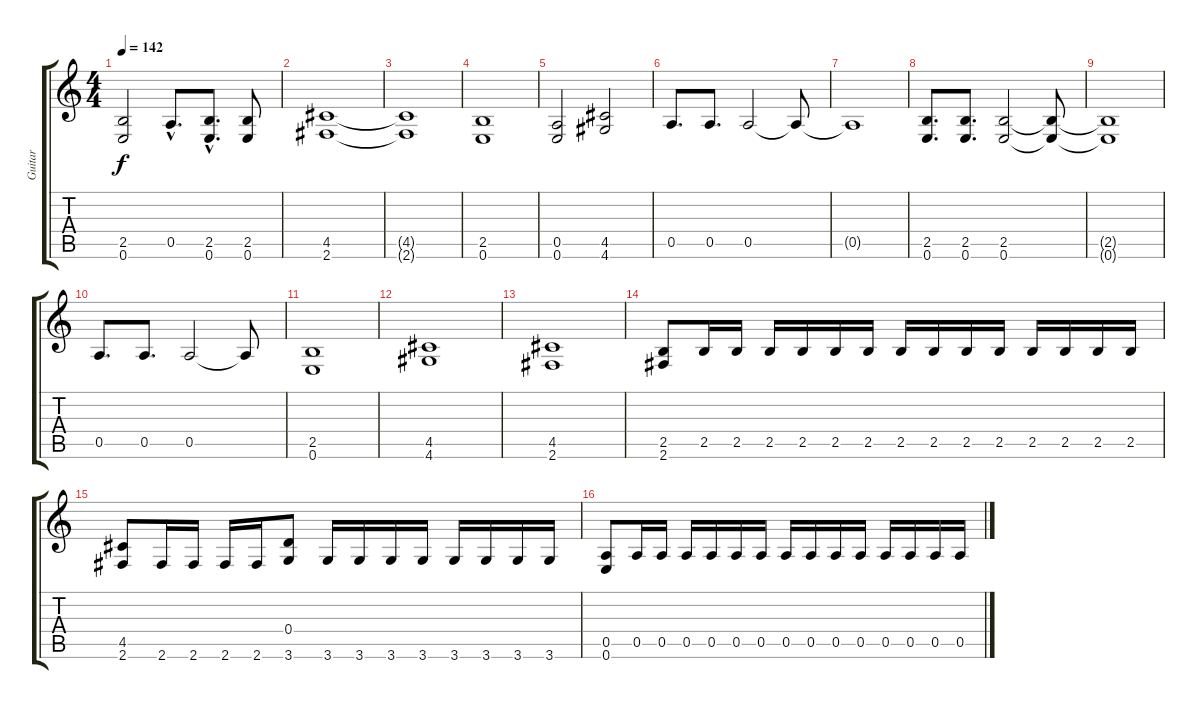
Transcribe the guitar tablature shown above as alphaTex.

\track ("Guitar" "Guitar") {instrument distortionguitar}
\staff {score tabs}
\tuning (E4 B3 G3 D3 A2 E2) {hide}
\ts (4 4)
\tempo 142
\clef g2
\ks c
(2.5{t} 0.6{t}).2{dy f} 0.5{hac}.8{d} (2.5{hac} 0.6{hac}).8{d} (2.5 0.6).8 |
(4.5 2.6).1 |
(4.5{t} 2.6{t}).1 |
(2.5 0.6).1 |
(0.5 0.6).2 (4.5 4.6).2 |
0.5.8{d} 0.5.8{d} 0.5.2 0.5{t}.8 |
0.5{t}.1 |
(2.5 0.6).8{d} (2.5 0.6).8{d} (2.5 0.6).2 (2.5{t} 0.6{t}).8 |
(2.5{t} 0.6{t}).1 |
0.5.8{d} 0.5.8{d} 0.5.2 0.5{t}.8 |
(2.5 0.6).1 |
(4.5 4.6).1 |
(4.5 2.6).1 |
(2.5 2.6).8 2.5.16 2.5.16 2.5.16 2.5.16 2.5.16 2.5.16 2.5.16 2.5.16 2.5.16 2.5.16 2.5.16 2.5.16 2.5.16 2.5.16 |
(4.5 2.6).8 2.6.16 2.6.16 2.6.16 2.6.16 (0.4 3.6).8 3.6.16 3.6.16 3.6.16 3.6.16 3.6.16 3.6.16 3.6.16 3.6.16 |
(0.5 0.6).8 0.5.16 0.5.16 0.5.16 0.5.16 0.5.16 0.5.16 0.5.16 0.5.16 0.5.16 0.5.16 0.5.16 0.5.16 0.5.16 0.5.16
